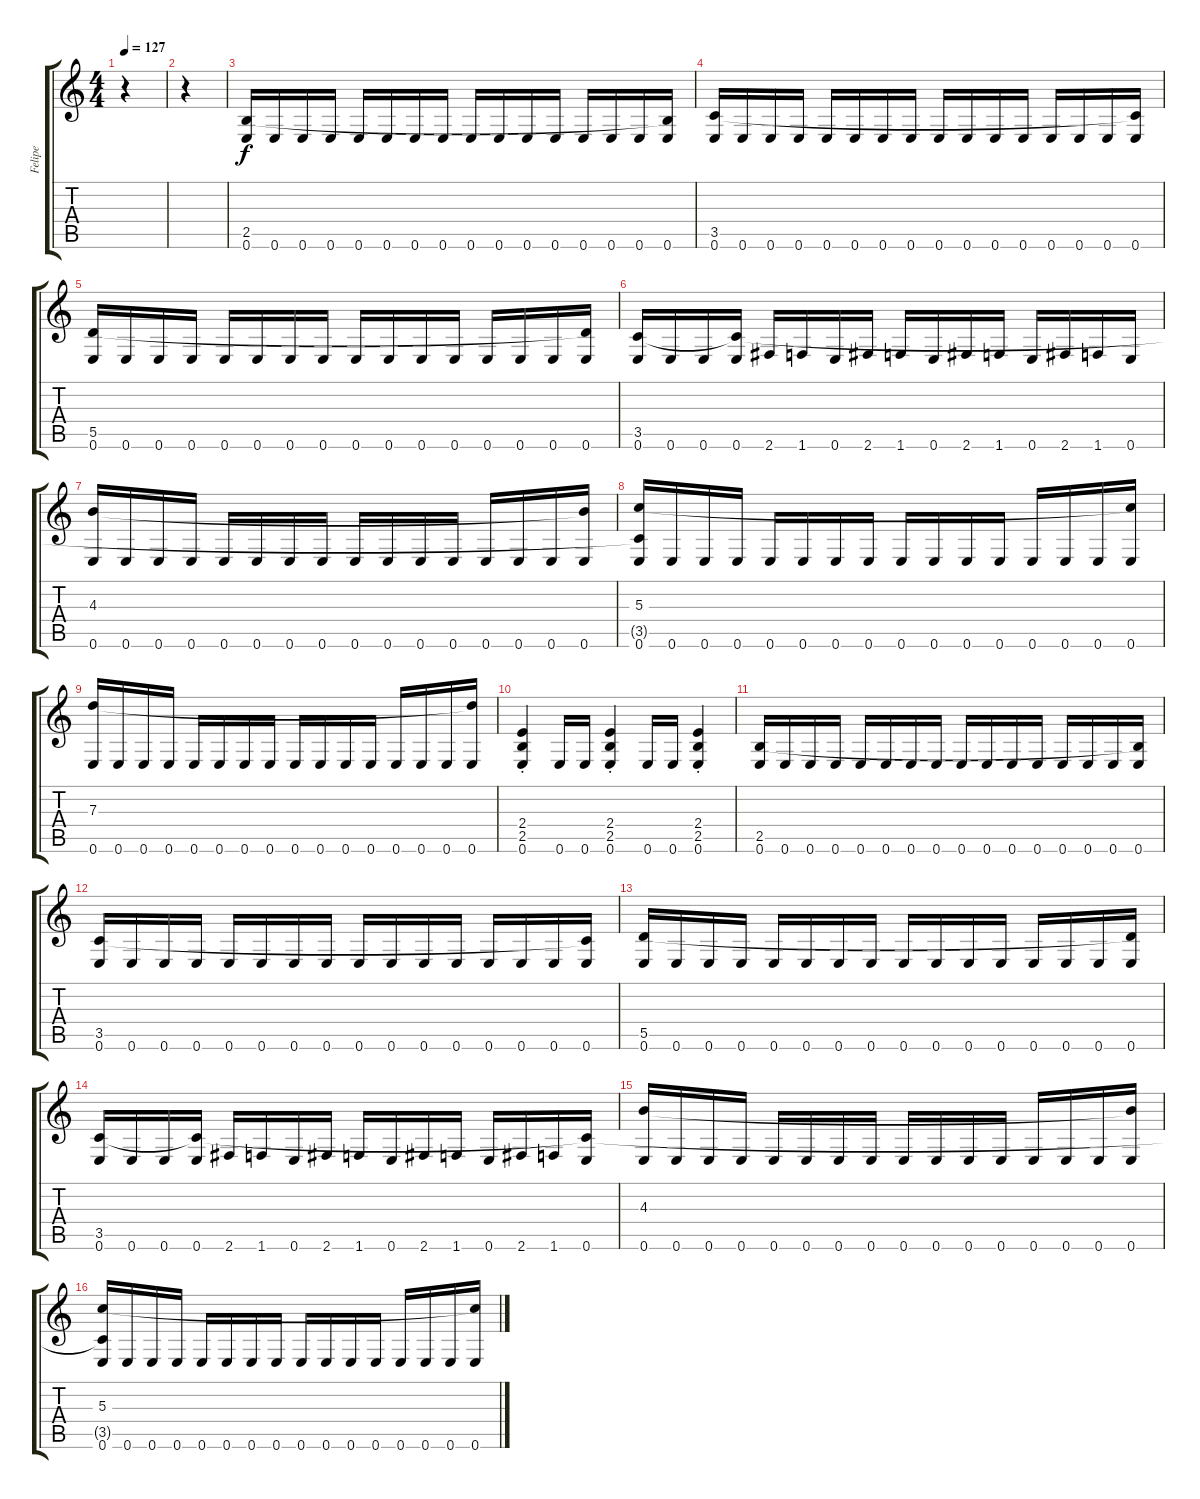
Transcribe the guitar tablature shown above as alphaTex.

\track ("Felipe" "Felipe") {instrument overdrivenguitar}
\staff {score tabs}
\tuning (E4 B3 G3 D3 A2 E2) {hide}
\ts (4 4)
\tempo 127
\clef g2
\ks c
r.4{dy f instrument overdrivenguitar} |
r.4 |
(2.5 0.6).16 0.6.16 0.6.16 0.6.16 0.6.16 0.6.16 0.6.16 0.6.16 0.6.16 0.6.16 0.6.16 0.6.16 0.6.16 0.6.16 0.6.16 (2.5{t} 0.6).16 |
(3.5 0.6).16 0.6.16 0.6.16 0.6.16 0.6.16 0.6.16 0.6.16 0.6.16 0.6.16 0.6.16 0.6.16 0.6.16 0.6.16 0.6.16 0.6.16 (3.5{t} 0.6).16 |
(5.5 0.6).16 0.6.16 0.6.16 0.6.16 0.6.16 0.6.16 0.6.16 0.6.16 0.6.16 0.6.16 0.6.16 0.6.16 0.6.16 0.6.16 0.6.16 (5.5{t} 0.6).16 |
(3.5 0.6).16 0.6.16 0.6.16 (3.5{t} 0.6).16 2.6.16 1.6.16 0.6.16 2.6.16 1.6.16 0.6.16 2.6.16 1.6.16 0.6.16 2.6.16 1.6.16 0.6.16 |
(4.3 0.6).16 0.6.16 0.6.16 0.6.16 0.6.16 0.6.16 0.6.16 0.6.16 0.6.16 0.6.16 0.6.16 0.6.16 0.6.16 0.6.16 0.6.16 (4.3{t} 0.6).16 |
(5.3 3.5{t} 0.6).16 0.6.16 0.6.16 0.6.16 0.6.16 0.6.16 0.6.16 0.6.16 0.6.16 0.6.16 0.6.16 0.6.16 0.6.16 0.6.16 0.6.16 (5.3{t} 0.6).16 |
(7.3 0.6).16 0.6.16 0.6.16 0.6.16 0.6.16 0.6.16 0.6.16 0.6.16 0.6.16 0.6.16 0.6.16 0.6.16 0.6.16 0.6.16 0.6.16 (7.3{t} 0.6).16 |
(2.4{st} 2.5{st} 0.6{st}).4 0.6.16 0.6.16 (2.4{st} 2.5{st} 0.6{st}).4 0.6.16 0.6.16 (2.4{st} 2.5{st} 0.6{st}).4 |
(2.5 0.6).16 0.6.16 0.6.16 0.6.16 0.6.16 0.6.16 0.6.16 0.6.16 0.6.16 0.6.16 0.6.16 0.6.16 0.6.16 0.6.16 0.6.16 (2.5{t} 0.6).16 |
(3.5 0.6).16 0.6.16 0.6.16 0.6.16 0.6.16 0.6.16 0.6.16 0.6.16 0.6.16 0.6.16 0.6.16 0.6.16 0.6.16 0.6.16 0.6.16 (3.5{t} 0.6).16 |
(5.5 0.6).16 0.6.16 0.6.16 0.6.16 0.6.16 0.6.16 0.6.16 0.6.16 0.6.16 0.6.16 0.6.16 0.6.16 0.6.16 0.6.16 0.6.16 (5.5{t} 0.6).16 |
(3.5 0.6).16 0.6.16 0.6.16 (3.5{t} 0.6).16 2.6.16 1.6.16 0.6.16 2.6.16 1.6.16 0.6.16 2.6.16 1.6.16 0.6.16 2.6.16 1.6.16 (3.5{t} 0.6).16 |
(4.3 0.6).16 0.6.16 0.6.16 0.6.16 0.6.16 0.6.16 0.6.16 0.6.16 0.6.16 0.6.16 0.6.16 0.6.16 0.6.16 0.6.16 0.6.16 (4.3{t} 0.6).16 |
(5.3 3.5{t} 0.6).16 0.6.16 0.6.16 0.6.16 0.6.16 0.6.16 0.6.16 0.6.16 0.6.16 0.6.16 0.6.16 0.6.16 0.6.16 0.6.16 0.6.16 (5.3{t} 0.6).16
